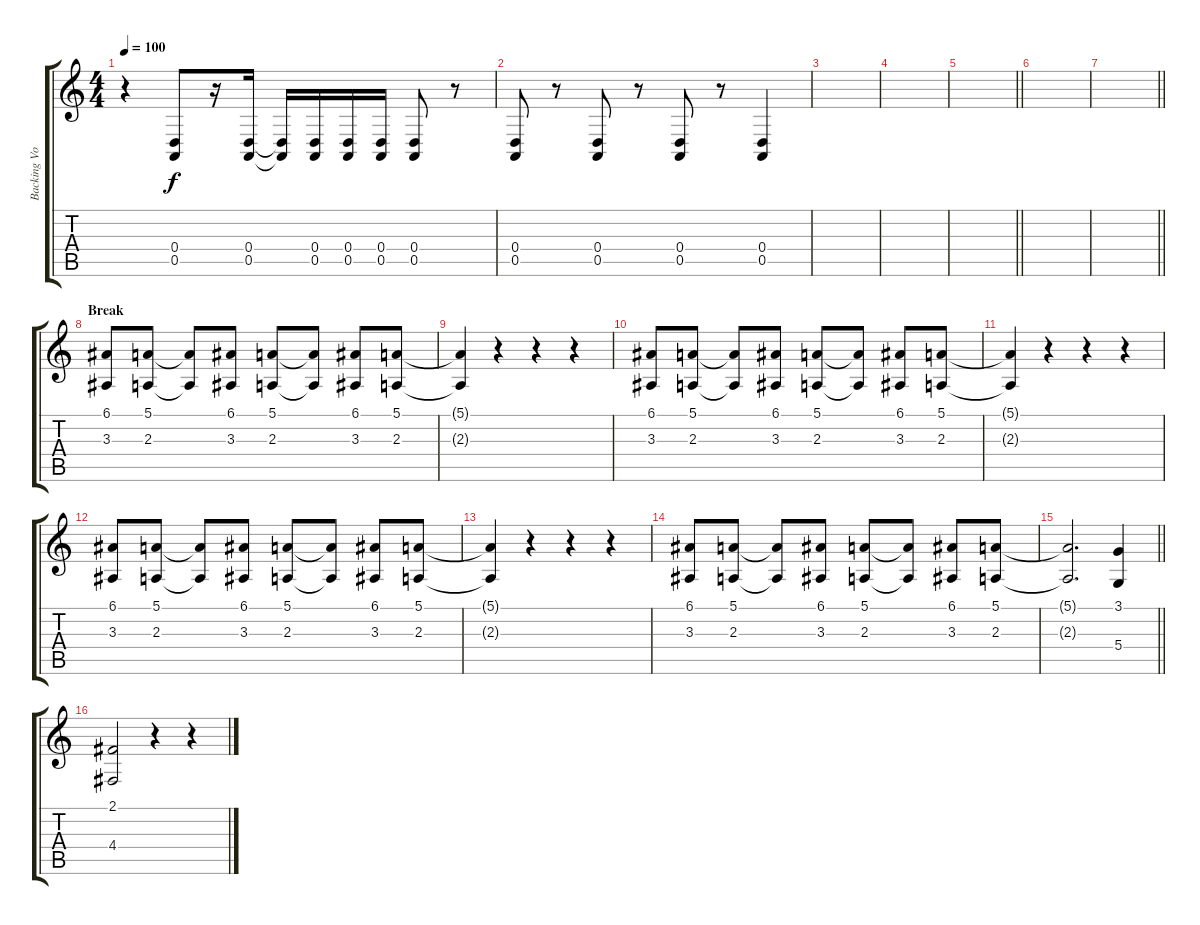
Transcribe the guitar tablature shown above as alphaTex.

\track ("Backing Vocals" "Backing Vo") {instrument lead6voice}
\staff {score tabs}
\tuning (E4 B3 G3 D3 A2 D2) {hide}
\ts (4 4)
\tempo 100
\clef g2
\ks c
r.4{dy f volume 12 instrument lead6voice} (0.4 0.5).8 r.16 (0.4 0.5).16 (0.4{t} 0.5{t}).16 (0.4 0.5).16 (0.4 0.5).16 (0.4 0.5).16 (0.4 0.5).8 r.8 |
(0.4 0.5).8 r.8 (0.4 0.5).8 r.8 (0.4 0.5).8 r.8 (0.4 0.5).4 |
|
|
\barLineRight lightlight
|
|
\barLineRight lightlight
|
\section ("" "Break")
(6.1 3.3).8{volume 10} (5.1 2.3).8 (5.1{t} 2.3{t}).8 (6.1 3.3).8 (5.1 2.3).8 (5.1{t} 2.3{t}).8 (6.1 3.3).8 (5.1 2.3).8 |
(5.1{t} 2.3{t}).4 r.4 r.4 r.4 |
(6.1 3.3).8 (5.1 2.3).8 (5.1{t} 2.3{t}).8 (6.1 3.3).8 (5.1 2.3).8 (5.1{t} 2.3{t}).8 (6.1 3.3).8 (5.1 2.3).8 |
(5.1{t} 2.3{t}).4 r.4 r.4 r.4 |
(6.1 3.3).8 (5.1 2.3).8 (5.1{t} 2.3{t}).8 (6.1 3.3).8 (5.1 2.3).8 (5.1{t} 2.3{t}).8 (6.1 3.3).8 (5.1 2.3).8 |
(5.1{t} 2.3{t}).4 r.4 r.4 r.4 |
(6.1 3.3).8 (5.1 2.3).8 (5.1{t} 2.3{t}).8 (6.1 3.3).8 (5.1 2.3).8 (5.1{t} 2.3{t}).8 (6.1 3.3).8 (5.1 2.3).8 |
\barLineRight lightlight
(5.1{t} 2.3{t}).2{d} (3.1 5.4).4 |
(2.1 4.4).2 r.4 r.4
